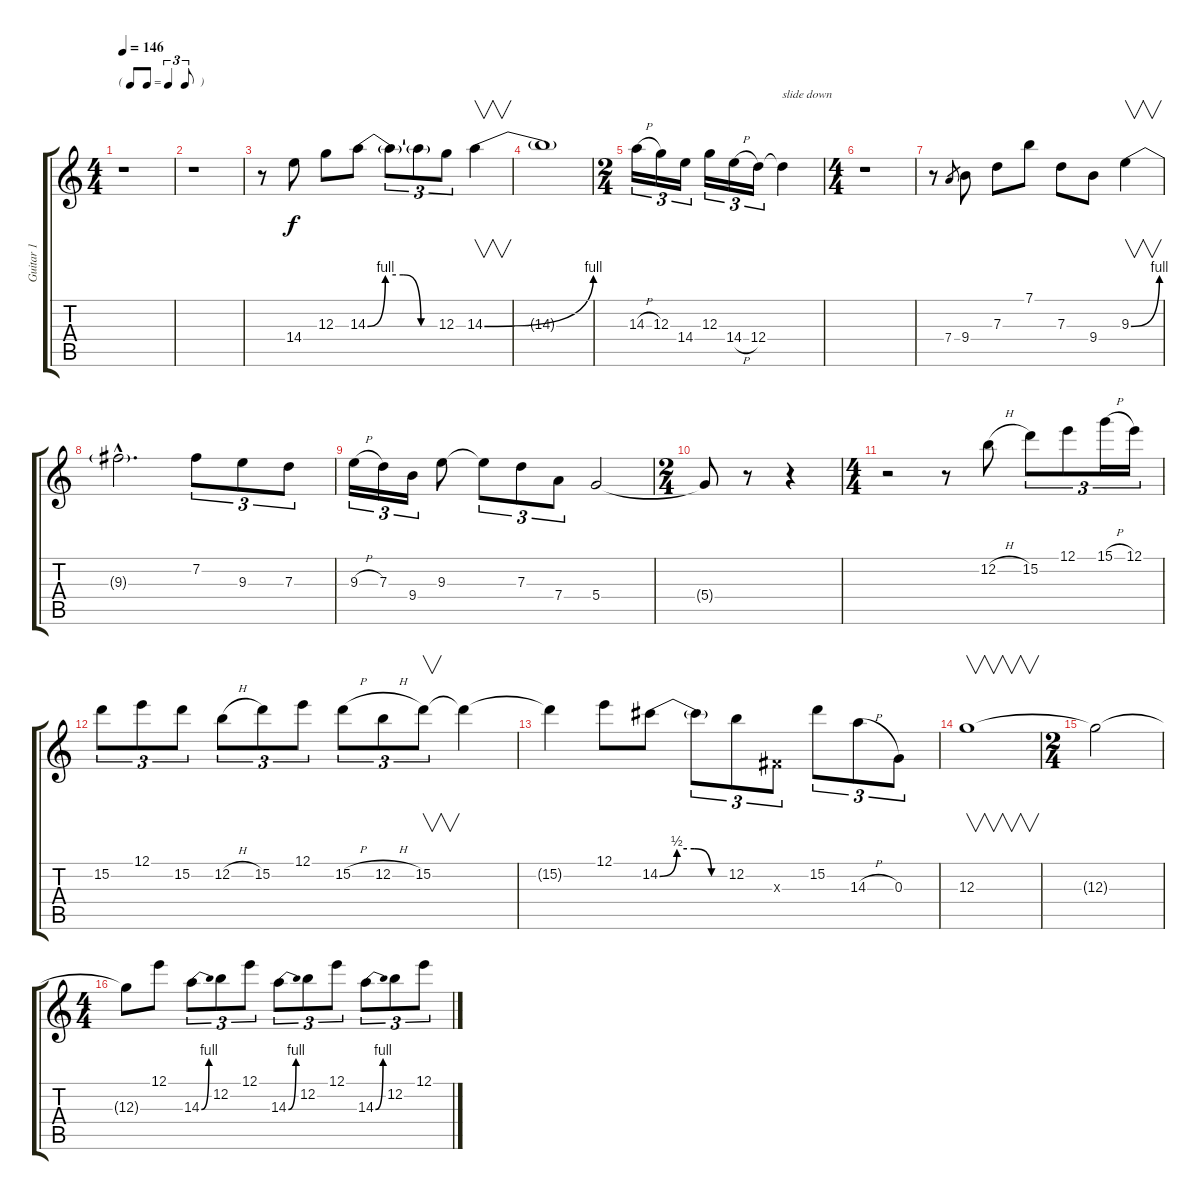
\track ("Guitar 1" "Guitar 1") {instrument overdrivenguitar}
\staff {score tabs}
\tuning (E4 B3 G3 D3 A2 E2) {hide}
\ts (4 4)
\tf triplet8th
\tempo 146
\clef g2
\ks c
r.1{dy f} |
r.1 |
r.8 14.4.8 12.3.8 14.3{be (custom 0 0 15 4 30 4 45 0 60 0)}.8 14.3{t}.8{tu (3 2)} 14.3{t}.8{tu (3 2)} 12.3.8{tu (3 2)} 14.3{be (bend 0 0 60 4)}.4{v} |
14.3{t}.1 |
\ts (2 4)
14.3{h}.16{tu (3 2)} 12.3.16{tu (3 2)} 14.4.16{tu (3 2)} 12.3.16{tu (3 2)} 14.4{h}.16{tu (3 2)} 12.4.16{tu (3 2)} 12.4{t}.4{txt "slide down"} |
\ts (4 4)
r.1 |
r.8 7.4.8{gr} 9.4.8 7.3.8 7.1.8 7.3.8 9.4.8 9.3{be (bend 0 0 60 4)}.4{v} |
9.3{hac t}.2{d} 7.2.8{tu (3 2)} 9.3.8{tu (3 2)} 7.3.8{tu (3 2)} |
9.3{h}.16{tu (3 2)} 7.3.16{tu (3 2)} 9.4.16{tu (3 2)} 9.3.8 9.3{t}.8{tu (3 2)} 7.3.8{tu (3 2)} 7.4.8{tu (3 2)} 5.4.2 |
\ts (2 4)
5.4{t}.8 r.8 r.4 |
\ts (4 4)
r.2 r.8 12.2{h}.8 15.2.8{tu (3 2)} 12.1.8{tu (3 2)} 15.1{h}.16{tu (3 2)} 12.1.16{tu (3 2)} |
15.2.8{tu (3 2)} 12.1.8{tu (3 2)} 15.2.8{tu (3 2)} 12.2{h}.8{tu (3 2)} 15.2.8{tu (3 2)} 12.1.8{tu (3 2)} 15.2{h}.8{tu (3 2)} 12.2{h}.8{tu (3 2)} 15.2.8{v tu (3 2)} 15.2{t}.4 |
15.2{t}.4 12.1.8 14.2{be (custom 0 0 15 2 30 2 45 0 60 0)}.8 14.2{t}.8{tu (3 2)} 12.2.8{tu (3 2)} -1.3{x}.8{tu (3 2)} 15.2.8{tu (3 2)} 14.3{h}.8{tu (3 2)} 0.3.8{tu (3 2)} |
12.3.1{v} |
\ts (2 4)
12.3{t}.2 |
\ts (4 4)
12.3{t}.8 12.1.8 14.3{be (bend 0 0 60 4)}.8{tu (3 2)} 12.2.8{tu (3 2)} 12.1.8{tu (3 2)} 14.3{be (bend 0 0 60 4)}.8{tu (3 2)} 12.2.8{tu (3 2)} 12.1.8{tu (3 2)} 14.3{be (bend 0 0 60 4)}.8{tu (3 2)} 12.2.8{tu (3 2)} 12.1.8{tu (3 2)}
